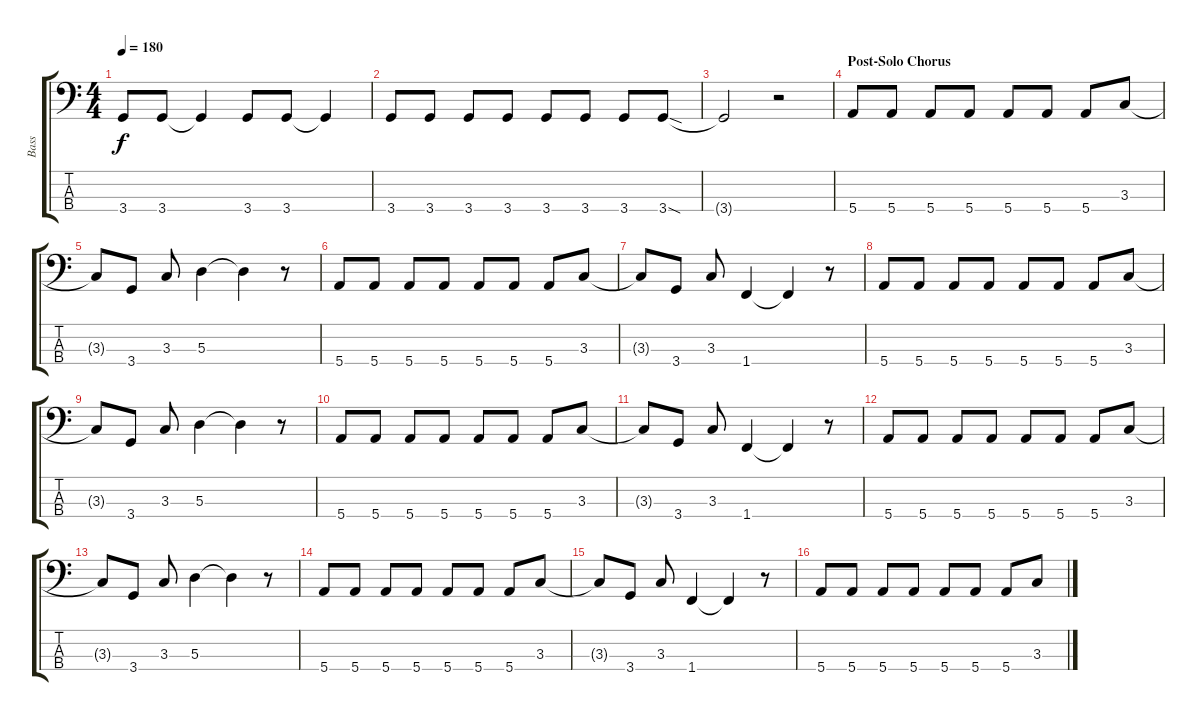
\track ("Bass" "Bass") {instrument electricbassfinger}
\staff {score tabs}
\tuning (G2 D2 A1 E1) {hide}
\ts (4 4)
\tempo 180
\clef f4
\ks c
3.4.8{dy f} 3.4.8 3.4{t}.4 3.4.8 3.4.8 3.4{t}.4 |
3.4.8 3.4.8 3.4.8 3.4.8 3.4.8 3.4.8 3.4.8 3.4{sod}.8 |
3.4{t}.2 r.2 |
\section ("" "Post-Solo Chorus")
5.4.8 5.4.8{volume 16 instrument electricbassfinger} 5.4.8 5.4.8 5.4.8 5.4.8 5.4.8 3.3.8 |
3.3{t}.8 3.4.8 3.3.8 5.3.4 5.3{t}.4 r.8 |
5.4.8 5.4.8 5.4.8 5.4.8 5.4.8 5.4.8 5.4.8 3.3.8 |
3.3{t}.8 3.4.8 3.3.8 1.4.4 1.4{t}.4 r.8 |
5.4.8 5.4.8 5.4.8 5.4.8 5.4.8 5.4.8 5.4.8 3.3.8 |
3.3{t}.8 3.4.8 3.3.8 5.3.4 5.3{t}.4 r.8 |
5.4.8 5.4.8 5.4.8 5.4.8 5.4.8 5.4.8 5.4.8 3.3.8 |
3.3{t}.8 3.4.8 3.3.8 1.4.4 1.4{t}.4 r.8 |
5.4.8 5.4.8 5.4.8 5.4.8 5.4.8 5.4.8 5.4.8 3.3.8 |
3.3{t}.8 3.4.8 3.3.8 5.3.4 5.3{t}.4 r.8 |
5.4.8 5.4.8 5.4.8 5.4.8 5.4.8 5.4.8 5.4.8 3.3.8 |
3.3{t}.8 3.4.8 3.3.8 1.4.4 1.4{t}.4 r.8 |
5.4.8 5.4.8 5.4.8 5.4.8 5.4.8 5.4.8 5.4.8 3.3.8
